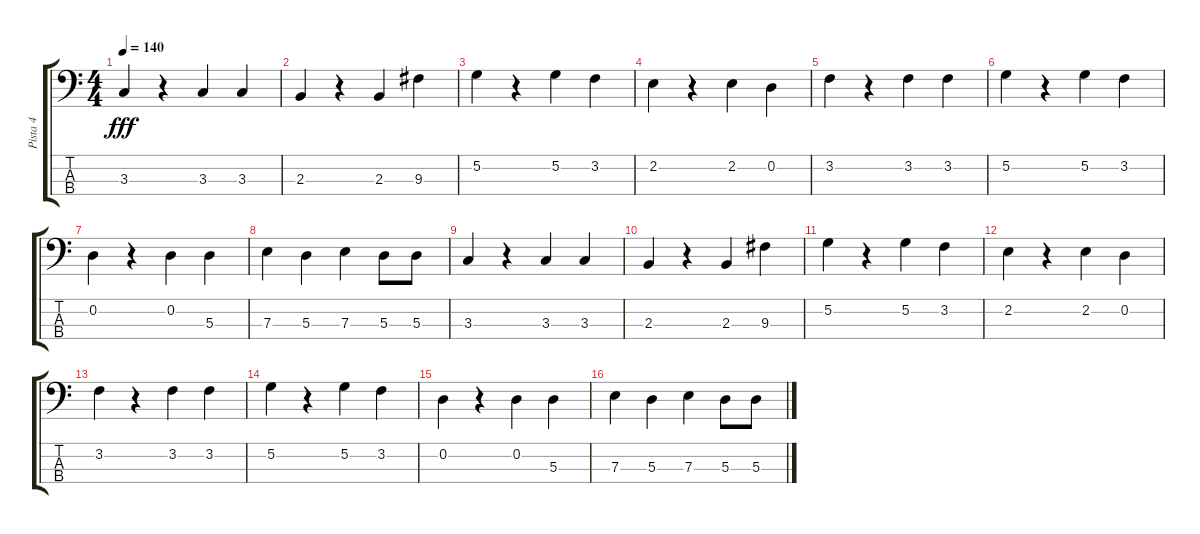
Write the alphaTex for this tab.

\track ("Pista 4" "Pista 4") {instrument electricbasspick}
\staff {score tabs}
\tuning (G2 D2 A1 E1) {hide}
\ts (4 4)
\tempo 140
\clef f4
\ks c
3.3.4{dy fff} r.4 3.3.4 3.3.4 |
2.3.4 r.4 2.3.4 9.3.4 |
5.2.4 r.4 5.2.4 3.2.4 |
2.2.4 r.4 2.2.4 0.2.4 |
3.2.4 r.4 3.2.4 3.2.4 |
5.2.4 r.4 5.2.4 3.2.4 |
0.2.4 r.4 0.2.4 5.3.4 |
7.3.4 5.3.4 7.3.4 5.3.8 5.3.8 |
3.3.4 r.4 3.3.4 3.3.4 |
2.3.4 r.4 2.3.4 9.3.4 |
5.2.4 r.4 5.2.4 3.2.4 |
2.2.4 r.4 2.2.4 0.2.4 |
3.2.4 r.4 3.2.4 3.2.4 |
5.2.4 r.4 5.2.4 3.2.4 |
0.2.4 r.4 0.2.4 5.3.4 |
7.3.4 5.3.4 7.3.4 5.3.8 5.3.8
